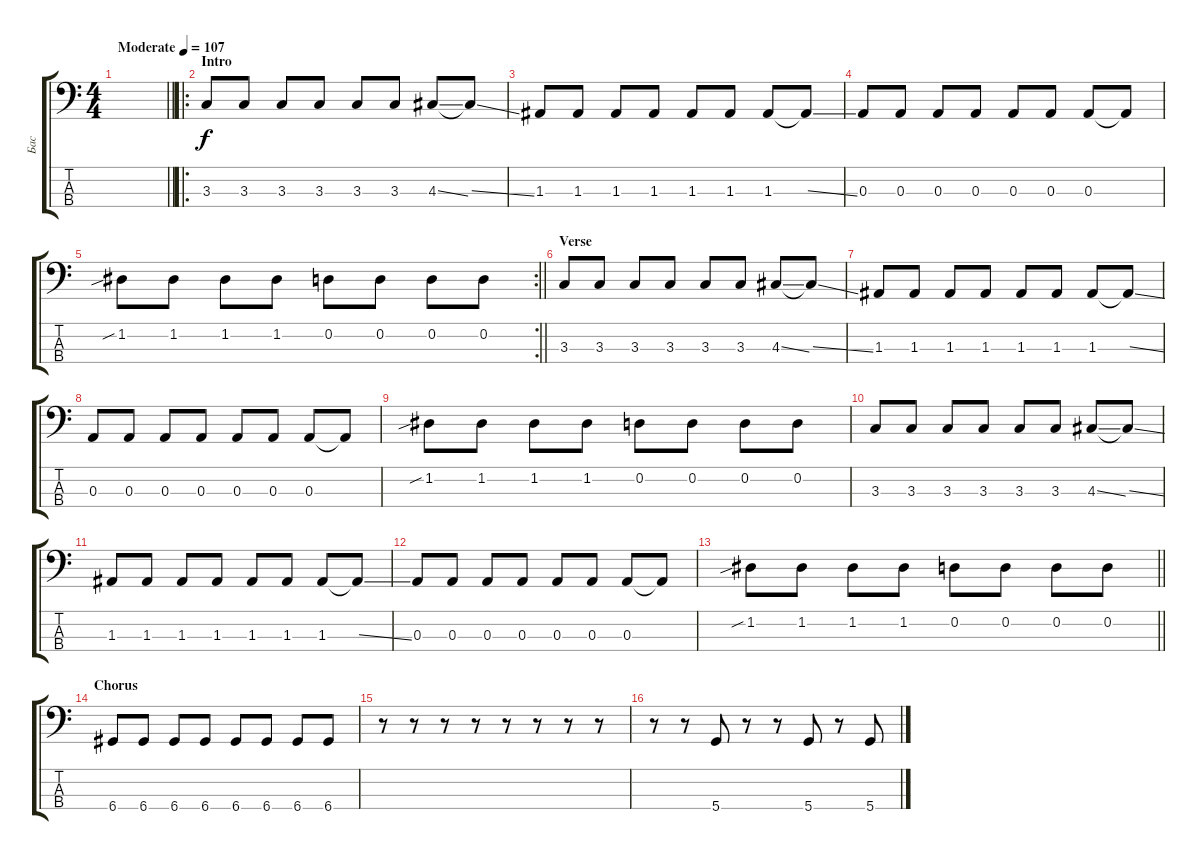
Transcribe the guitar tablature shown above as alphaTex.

\track ("Бас" "Бас") {instrument electricbassfinger}
\staff {score tabs}
\tuning (G2 D2 A1 D1) {hide}
\ts (4 4)
\tempo (107 "Moderate")
\clef f4
\barLineRight lightlight
\ks c
|
\ro
\section ("" "Intro")
3.3.8 3.3.8 3.3.8 3.3.8 3.3.8 3.3.8 4.3{ss}.8 4.3{ss t}.8 |
1.3.8 1.3.8 1.3.8 1.3.8 1.3.8 1.3.8 1.3.8 1.3{ss t}.8 |
0.3.8 0.3.8 0.3.8 0.3.8 0.3.8 0.3.8 0.3.8 0.3{t}.8 |
\rc 2
\barLineRight lightlight
1.2{sib}.8 1.2.8 1.2.8 1.2.8 0.2.8 0.2.8 0.2.8 0.2.8 |
\section ("" "Verse")
3.3.8 3.3.8 3.3.8 3.3.8 3.3.8 3.3.8 4.3{ss}.8 4.3{ss t}.8 |
1.3.8 1.3.8 1.3.8 1.3.8 1.3.8 1.3.8 1.3.8 1.3{ss t}.8 |
0.3.8 0.3.8 0.3.8 0.3.8 0.3.8 0.3.8 0.3.8 0.3{t}.8 |
1.2{sib}.8 1.2.8 1.2.8 1.2.8 0.2.8 0.2.8 0.2.8 0.2.8 |
3.3.8 3.3.8 3.3.8 3.3.8 3.3.8 3.3.8 4.3{ss}.8 4.3{ss t}.8 |
1.3.8 1.3.8 1.3.8 1.3.8 1.3.8 1.3.8 1.3.8 1.3{ss t}.8 |
0.3.8 0.3.8 0.3.8 0.3.8 0.3.8 0.3.8 0.3.8 0.3{t}.8 |
\barLineRight lightlight
1.2{sib}.8 1.2.8 1.2.8 1.2.8 0.2.8 0.2.8 0.2.8 0.2.8 |
\section ("" "Chorus")
6.4.8 6.4.8 6.4.8 6.4.8 6.4.8 6.4.8 6.4.8 6.4.8 |
r.8 r.8 r.8 r.8 r.8 r.8 r.8 r.8 |
r.8 r.8 5.4.8 r.8 r.8 5.4.8 r.8 5.4.8
